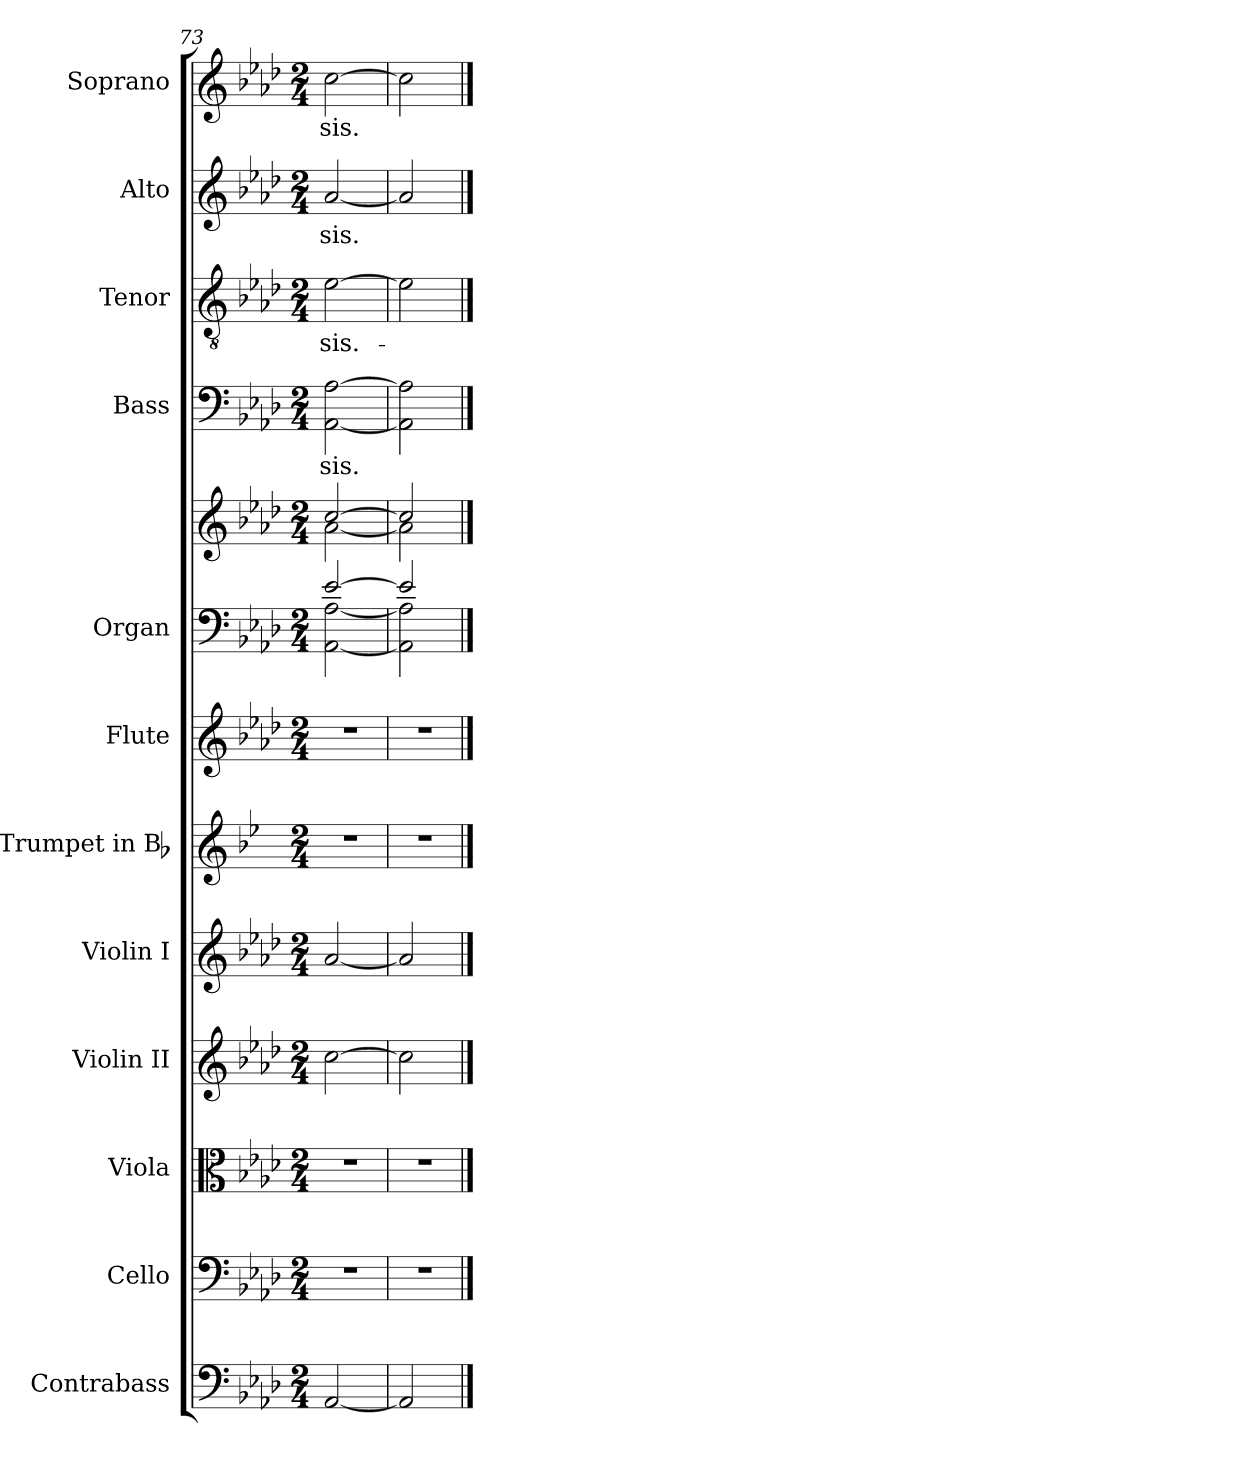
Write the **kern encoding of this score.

**kern	**kern	**kern	**kern	**kern	**kern	**kern	**kern	**kern	**kern	**text	**kern	**text	**kern	**text	**kern	**text
*part12	*part11	*part10	*part9	*part8	*part7	*part6	*part5	*part5	*part4	*part4	*part3	*part3	*part2	*part2	*part1	*part1
*staff13	*staff12	*staff11	*staff10	*staff9	*staff8	*staff7	*staff6	*staff5	*staff4	*staff4	*staff3	*staff3	*staff2	*staff2	*staff1	*staff1
*I"Contrabass	*I"Cello	*I"Viola	*I"Violin II	*I"Violin I	*I"Trumpet in Bb	*I"Flute	*I"Organ	*	*I"Bass	*	*I"Tenor	*	*I"Alto	*	*I"Soprano	*
*I'Cb.	*	*I'Vla.	*I'Vln. II	*I'Vln. I	*	*I'Fl.	*I'Org.	*	*I'B	*	*I'T	*	*I'A	*	*I'S	*
*clefF4	*clefF4	*clefC3	*clefG2	*clefG2	*clefG2	*clefG2	*clefF4	*clefG2	*clefF4	*	*clefGv2	*	*clefG2	*	*clefG2	*
*ITrd7c12	*	*	*	*	*ITrd1c2	*	*	*	*	*	*	*	*	*	*	*
*k[b-e-a-d-]	*k[b-e-a-d-]	*k[b-e-a-d-]	*k[b-e-a-d-]	*k[b-e-a-d-]	*k[b-e-a-d-]	*k[b-e-a-d-]	*k[b-e-a-d-]	*k[b-e-a-d-]	*k[b-e-a-d-]	*	*k[b-e-a-d-]	*	*k[b-e-a-d-]	*	*k[b-e-a-d-]	*
*A-:	*A-:	*A-:	*A-:	*A-:	*A-:	*A-:	*A-:	*A-:	*A-:	*	*A-:	*	*A-:	*	*A-:	*
*M2/4	*M2/4	*M2/4	*M2/4	*M2/4	*M2/4	*M2/4	*M2/4	*M2/4	*M2/4	*	*M2/4	*	*M2/4	*	*M2/4	*
=73	=73	=73	=73	=73	=73	=73	=73	=73	=73	=73	=73	=73	=73	=73	=73	=73
*	*	*	*	*	*	*	*^	*^	*	*	*	*	*	*	*	*
!	!	!	!	!	!	!	!	!	!	!	!	!LO:LY:b	!	!LO:LY:b	!	!LO:LY:b	!	!LO:LY:b
[2AAA-/	2r	2r	[2cc\	[2a-/	2r	2r	[>2e-/	[<2AA-\ [<2A-\	[>2cc/	[<2a-\	[2AA-\ [2A-\	-sis.	[2e-\	-sis.-	[2a-/	-sis.	[2cc\	-sis.
=74	=74	=74	=74	=74	=74	=74	=74	=74	=74	=74	=74	=74	=74	=74	=74	=74	=74	=74
2AAA-/]	2r	2r	2cc\]	2a-/]	2r	2r	2e-/]	2AA-\] 2A-\]	2cc/]	2a-\]	2AA-\] 2A-\]	.	2e-\]	.	2a-/]	.	2cc\]	.
*	*	*	*	*	*	*	*v	*v	*	*	*	*	*	*	*	*	*	*
*	*	*	*	*	*	*	*	*v	*v	*	*	*	*	*	*	*	*
==	==	==	==	==	==	==	==	==	==	==	==	==	==	==	==	==
*-	*-	*-	*-	*-	*-	*-	*-	*-	*-	*-	*-	*-	*-	*-	*-	*-
